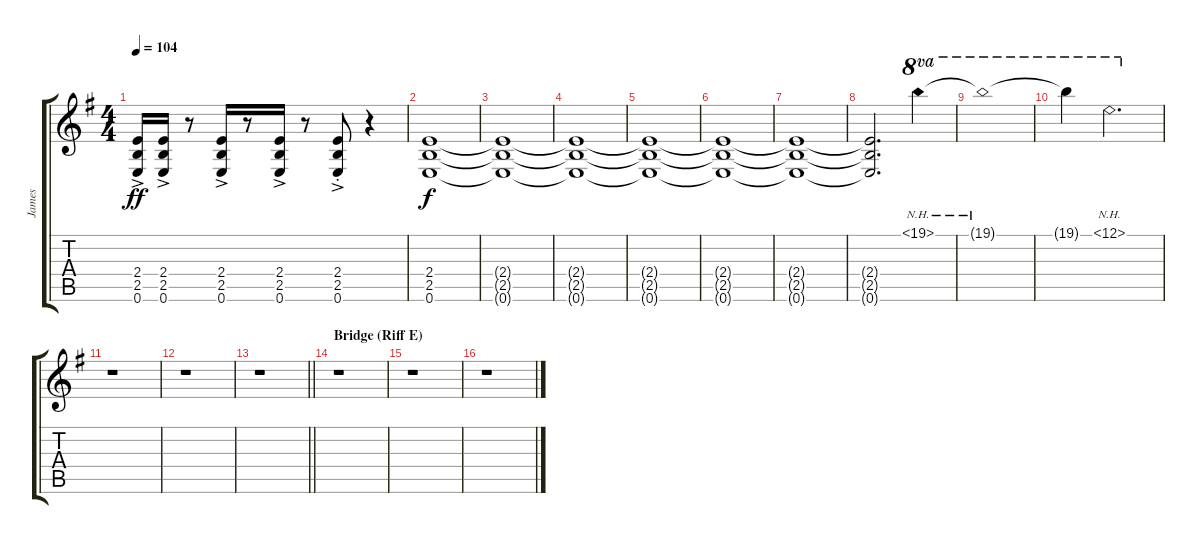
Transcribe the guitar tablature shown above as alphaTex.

\track ("James" "James") {instrument distortionguitar}
\staff {score tabs}
\tuning (E4 B3 G3 D3 A2 E2) {hide}
\ts (4 4)
\tempo 104
\clef g2
\ks eminor
(2.4 2.5 0.6{ac}).16{dy ff} (2.4 2.5 0.6{ac}).16 r.8 (2.4 2.5 0.6{ac}).16 r.8 (2.4 2.5 0.6{ac}).16 r.8 (2.4 2.5 0.6{ac st}).8 r.4 |
(2.4 2.5 0.6).1{dy f} |
(2.4{t} 2.5{t} 0.6{t}).1 |
(2.4{t} 2.5{t} 0.6{t}).1 |
(2.4{t} 2.5{t} 0.6{t}).1 |
(2.4{t} 2.5{t} 0.6{t}).1 |
(2.4{t} 2.5{t} 0.6{t}).1 |
(2.4{t} 2.5{t} 0.6{t}).2{d} 19.1{nh}.4{ot 8va} |
19.1{nh t}.1{ot 8va} |
19.1{t}.4{ot 8va} 12.1{nh}.2{d ot 8va} |
r.1 |
r.1 |
\barLineRight lightlight
r.1 |
\section ("" "Bridge (Riff E)")
r.1 |
r.1 |
r.1
